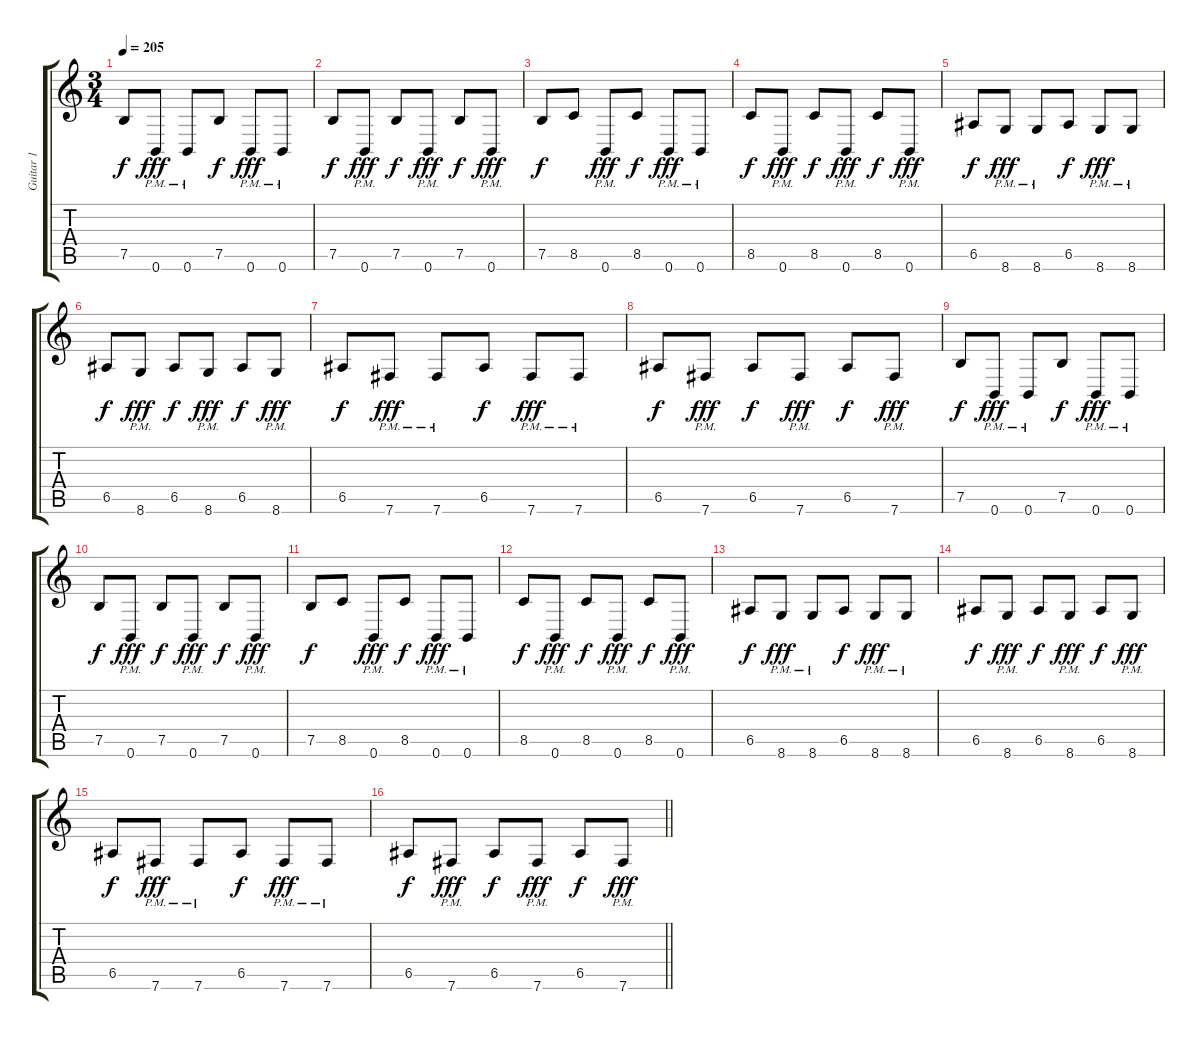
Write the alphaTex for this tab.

\track ("Guitar 1" "Guitar 1") {instrument distortionguitar}
\staff {score tabs}
\tuning (B3 Gb3 D3 A2 E2 B1) {hide}
\ts (3 4)
\tempo 205
\clef g2
\ks c
7.5.8{dy f} 0.6{pm}.8{dy fff} 0.6{pm}.8 7.5.8{dy f} 0.6{pm}.8{dy fff} 0.6{pm}.8 |
7.5.8{dy f} 0.6{pm}.8{dy fff} 7.5.8{dy f} 0.6{pm}.8{dy fff} 7.5.8{dy f} 0.6{pm}.8{dy fff} |
7.5.8{dy f} 8.5.8 0.6{pm}.8{dy fff} 8.5.8{dy f} 0.6{pm}.8{dy fff} 0.6{pm}.8 |
8.5.8{dy f} 0.6{pm}.8{dy fff} 8.5.8{dy f} 0.6{pm}.8{dy fff} 8.5.8{dy f} 0.6{pm}.8{dy fff} |
6.5.8{dy f} 8.6{pm}.8{dy fff} 8.6{pm}.8 6.5.8{dy f} 8.6{pm}.8{dy fff} 8.6{pm}.8 |
6.5.8{dy f} 8.6{pm}.8{dy fff} 6.5.8{dy f} 8.6{pm}.8{dy fff} 6.5.8{dy f} 8.6{pm}.8{dy fff} |
6.5.8{dy f} 7.6{pm}.8{dy fff} 7.6{pm}.8 6.5.8{dy f} 7.6{pm}.8{dy fff} 7.6{pm}.8 |
6.5.8{dy f} 7.6{pm}.8{dy fff} 6.5.8{dy f} 7.6{pm}.8{dy fff} 6.5.8{dy f} 7.6{pm}.8{dy fff} |
7.5.8{dy f} 0.6{pm}.8{dy fff} 0.6{pm}.8 7.5.8{dy f} 0.6{pm}.8{dy fff} 0.6{pm}.8 |
7.5.8{dy f} 0.6{pm}.8{dy fff} 7.5.8{dy f} 0.6{pm}.8{dy fff} 7.5.8{dy f} 0.6{pm}.8{dy fff} |
7.5.8{dy f} 8.5.8 0.6{pm}.8{dy fff} 8.5.8{dy f} 0.6{pm}.8{dy fff} 0.6{pm}.8 |
8.5.8{dy f} 0.6{pm}.8{dy fff} 8.5.8{dy f} 0.6{pm}.8{dy fff} 8.5.8{dy f} 0.6{pm}.8{dy fff} |
6.5.8{dy f} 8.6{pm}.8{dy fff} 8.6{pm}.8 6.5.8{dy f} 8.6{pm}.8{dy fff} 8.6{pm}.8 |
6.5.8{dy f} 8.6{pm}.8{dy fff} 6.5.8{dy f} 8.6{pm}.8{dy fff} 6.5.8{dy f} 8.6{pm}.8{dy fff} |
6.5.8{dy f} 7.6{pm}.8{dy fff} 7.6{pm}.8 6.5.8{dy f} 7.6{pm}.8{dy fff} 7.6{pm}.8 |
\barLineRight lightlight
6.5.8{dy f} 7.6{pm}.8{dy fff} 6.5.8{dy f} 7.6{pm}.8{dy fff} 6.5.8{dy f} 7.6{pm}.8{dy fff}
